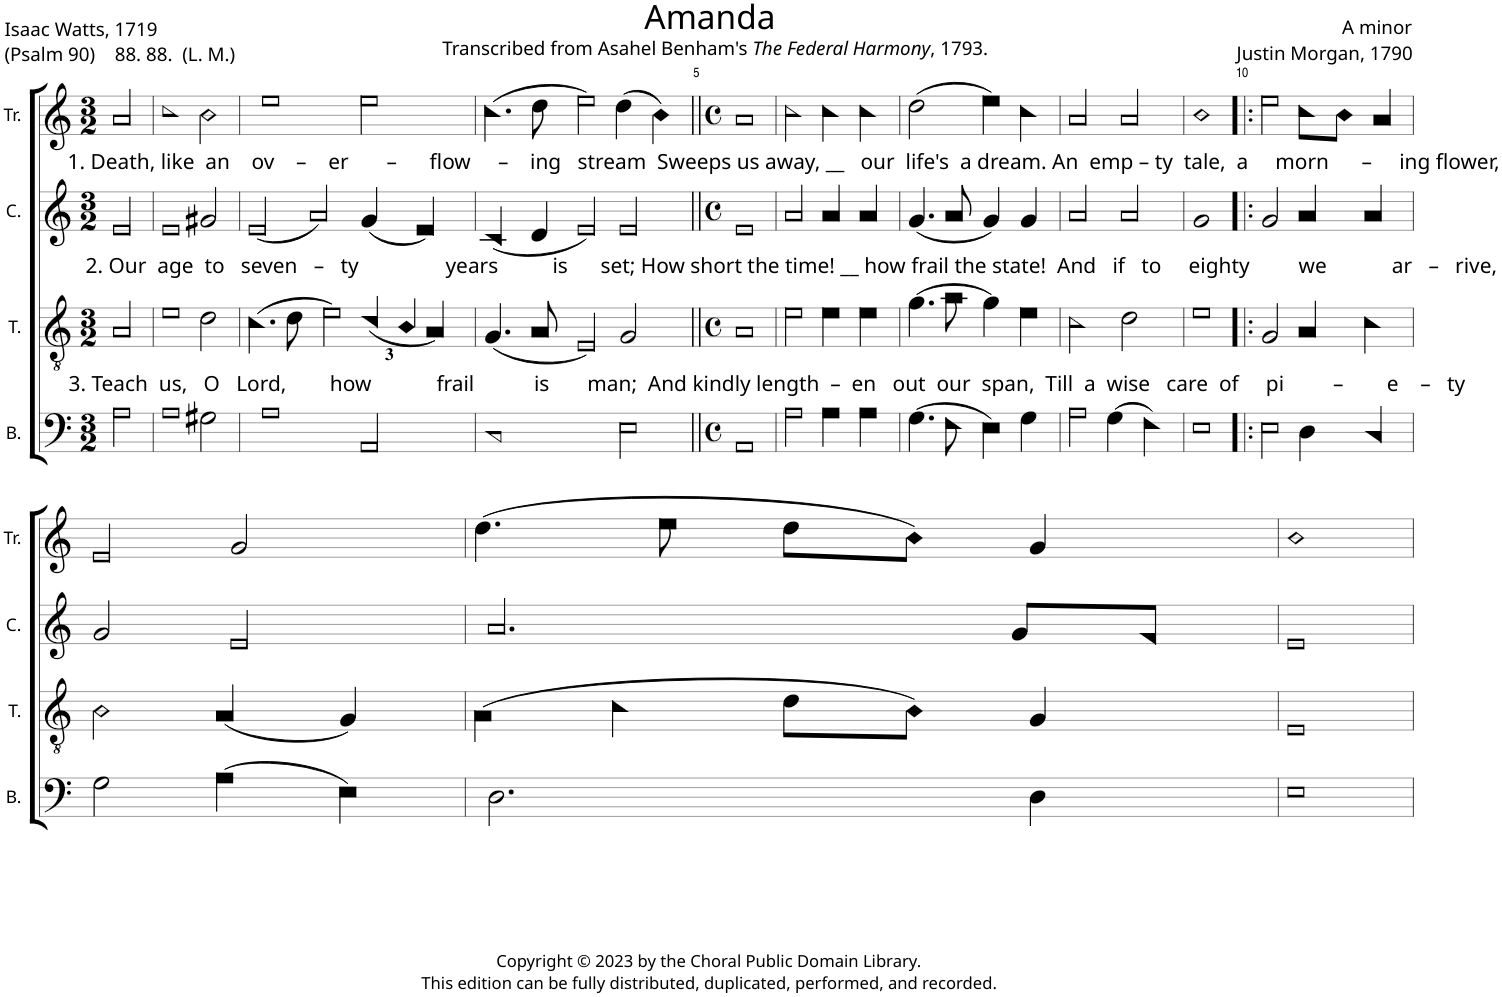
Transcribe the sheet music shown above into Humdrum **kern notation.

**kern	**kern	**kern	**kern
*part4	*part3	*part2	*part1
*staff4	*staff3	*staff2	*staff1
*I"B.	*I"T.	*I"C.	*I"Tr.
*I'B.	*I'T.	*I'C.	*I'Tr.
*clefF4	*clefGv2	*clefG2	*clefG2
*k[]	*k[]	*k[]	*k[]
*M3/2	*M3/2	*M3/2	*M3/2
=1	=1	=1	=1
!	!	!	!LO:TX:b:t=1. Death, like  an    ov    –    er       –      flow     –    ing   stream  Sweeps us away, __   our  life's  a dream. An  emp – ty  tale,  a     morn      –     ing flower,
!	!	!LO:TX:b:t=2. Our  age  to   seven   –   ty                years          is      set; How short the time! __ how frail the state!  And   if   to     eighty         we            ar   –   rive,	!
!	!LO:TX:b:t=3. Teach  us,   O   Lord,        how            frail           is       man;  And kindly length  –  en   out  our  span,  Till  a  wise   care  of     pi         –        e    –   ty	!	!
2A!\	2A!/	2e!/	2a!/
=2	=2	=2	=2
1A!	1e!	1e!	1cc!
2G#X!\	2d!\	2g#X!/	2b!\
=3	=3	=3	=3
1A!	(4.c!\	(2e!/	1ee!
.	8d!\	.	.
.	2e!\)	2a!/)	.
*	*Xbrackettup	*	*
2AA!/	(6c!/	(4g!/	2ee!\
.	6B!/	.	.
.	.	4e!/)	.
.	6A!/)	.	.
=4	=4	=4	=4
1C!	(4.G!/	(4c!/	(4.cc!\
.	.	4d!/	.
.	8A!/	.	8dd!\
.	2E!/)	2e!/)	2ee!\)
2E!\	2G!/	2e!/	(4dd!\
.	.	.	4b!\)
=5||	=5||	=5||	=5||
*M4/4	*M4/4	*M4/4	*M4/4
*met(c)	*met(c)	*met(c)	*met(c)
1AA!	1A!	1e!	1a!
=6	=6	=6	=6
2A!\	2e!\	2a!/	2cc!\
4A!\	4e!\	4a!/	4cc!\
4A!\	4e!\	4a!/	4cc!\
=7	=7	=7	=7
(4.G!\	(4.g!\	(4.g!/	(2dd!\
8F!\	8a!\	8a!/	.
4E!\)	4g!\)	4g!/)	4ee!\)
4G!\	4e!\	4g!/	4cc!\
=8	=8	=8	=8
2A!\	2c!\	2a!/	2a!/
(4G!\	2d!\	2a!/	2a!/
4F!\)	.	.	.
=9	=9	=9	=9
!	!	!LO:N:head=open	!
1E!	1e!	1g!	1b!
=10!|:	=10!|:	=10!|:	=10!|:
2E!\	2G!/	2g!/	2ee!\
4D!\	4A!/	4a!/	8cc!\L
.	.	.	8b!\J
4C!/	4c!\	4a!/	4a!/
!!LO:LB:g=z
=11	=11	=11	=11
2G!\	2B!\	2g!/	2e!/
(4A!\	(4A!/	2e!/	2g!/
4E!\)	4G!/)	.	.
=12	=12	=12	=12
2.D!\	(4A!\	2.a!/	(4.dd!\
.	4c!\	.	.
.	.	.	8ee!\
.	8d!\L	.	8dd!\L
.	8B!\J)	.	8b!\J)
4D!\	4G!/	8g!/L	4g!/
.	.	8f!/J	.
=13	=13	=13	=13
1E!	1E!	1e!	1b!
=	=	=	=
*-	*-	*-	*-
